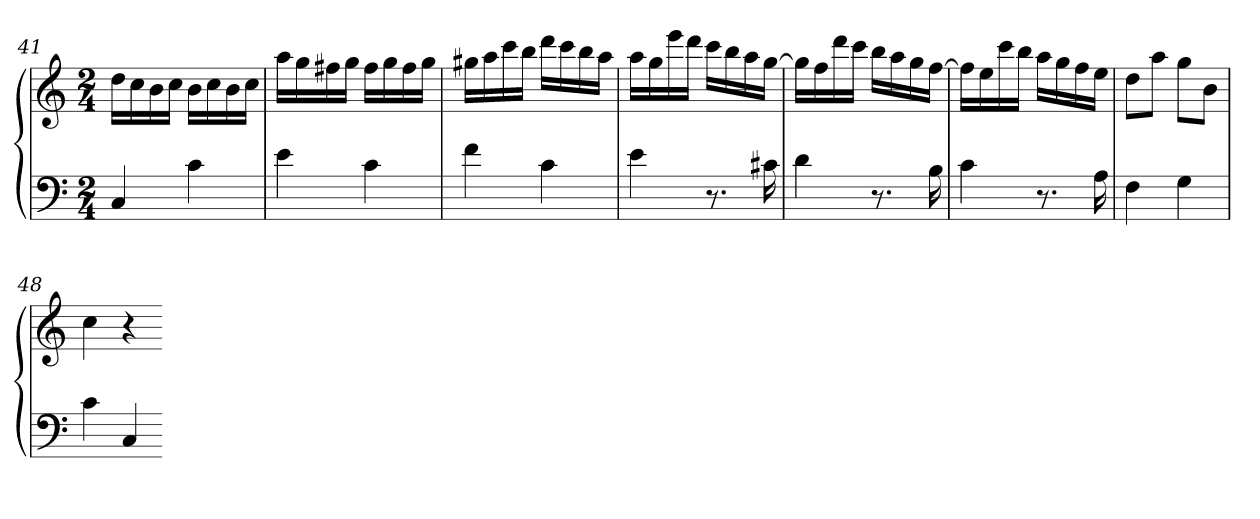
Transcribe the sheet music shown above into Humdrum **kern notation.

**kern	**kern
*part1	*part1
*staff2	*staff1
*clefF4	*clefG2
*k[]	*k[]
*C:	*C:
*M2/4	*M2/4
=41	=41
4C	16ddLL
.	16cc
.	16b
.	16ccJJ
4c	16bLL
.	16cc
.	16b
.	16ccJJ
=42	=42
4e	16aaLL
.	16gg
.	16ff#X
.	16ggJJ
4c	16ff#LL
.	16gg
.	16ff#
.	16ggJJ
=43	=43
4f	16gg#XLL
.	16aa
.	16ccc
.	16bbJJ
4c	16dddLL
.	16ccc
.	16bb
.	16aaJJ
=44	=44
4e	16aaLL
.	16gg
.	16eee
.	16dddJJ
8.r	16cccLL
.	16bb
.	16aa
16c#X	[16ggJJ
=45	=45
4d	16ggLL]
.	16ff
.	16ddd
.	16cccJJ
8.r	16bbLL
.	16aa
.	16gg
16B	[16ffJJ
=46	=46
4c	16ffLL]
.	16ee
.	16ccc
.	16bbJJ
8.r	16aaLL
.	16gg
.	16ff
16A	16eeJJ
=47	=47
4F	8ddL
.	8aaJ
4G	8ggL
.	8bJ
=48	=48
4c	4cc
4C	4r
=-	=-
*-	*-
